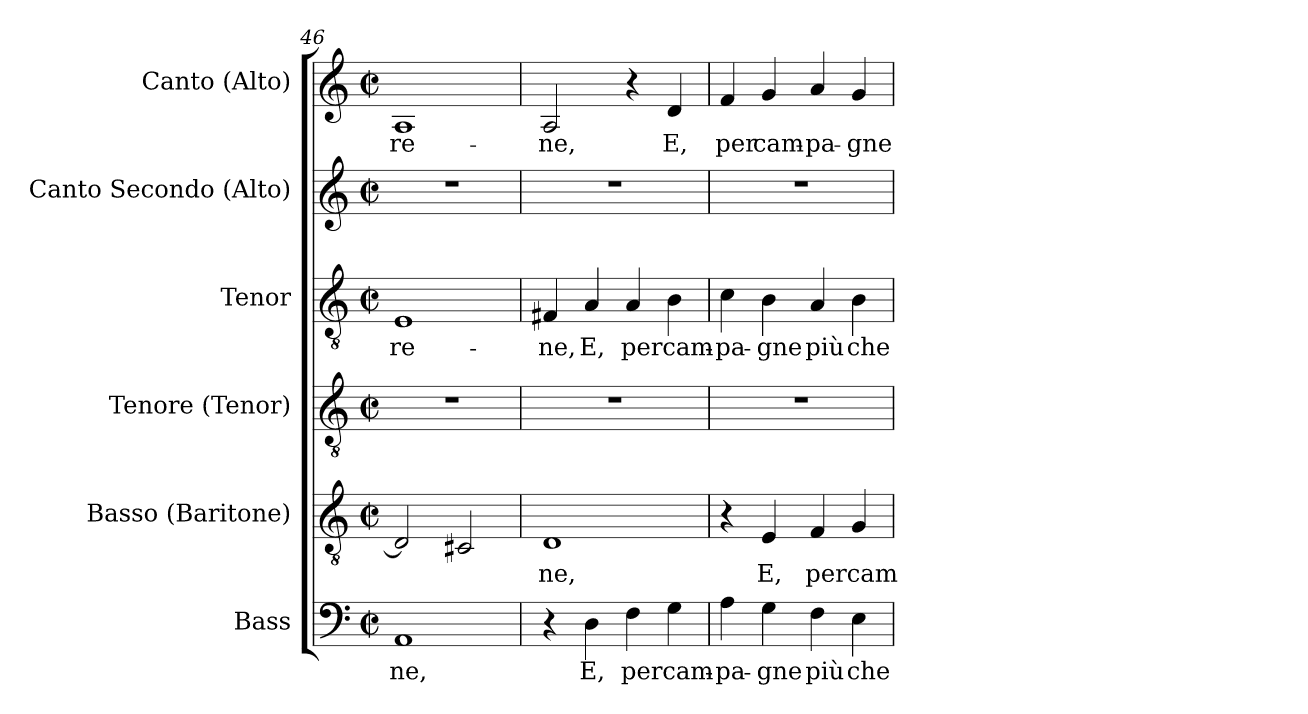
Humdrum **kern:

**kern	**text	**kern	**text	**kern	**kern	**text	**kern	**kern	**text
*part6	*part6	*part5	*part5	*part4	*part3	*part3	*part2	*part1	*part1
*staff6	*staff6	*staff5	*staff5	*staff4	*staff3	*staff3	*staff2	*staff1	*staff1
*I"Bass	*	*I"Basso (Baritone)	*	*I"Tenore (Tenor)	*I"Tenor	*	*I"Canto Secondo (Alto)	*I"Canto (Alto)	*
*I'B.	*	*I'Bar.	*	*I'T.	*I'T.	*	*I'A.	*I'A.	*
*clefF4	*	*clefGv2	*	*clefGv2	*clefGv2	*	*clefG2	*clefG2	*
*	*	*ITrd7c12	*	*ITrd7c12	*ITrd7c12	*	*	*	*
*k[]	*	*k[]	*	*k[]	*k[]	*	*k[]	*k[]	*
*C:	*	*C:	*	*C:	*C:	*	*C:	*C:	*
*M2/2	*	*M2/2	*	*M2/2	*M2/2	*	*M2/2	*M2/2	*
*met(c|)	*	*met(c|)	*	*met(c|)	*met(c|)	*	*met(c|)	*met(c|)	*
=46	=46	=46	=46	=46	=46	=46	=46	=46	=46
!	!LO:LY:b:color=#000000	!	!	!	!	!	!	!	!
!	!	!	!	!	!	!LO:LY:b:color=#000000	!	!	!
!	!	!	!	!	!	!	!	!	!LO:LY:b:color=#000000
1AAi	-ne,	2DDi/]	.	1r	1EEi	-re-	1r	1Ai	-re-
.	.	2CC#Xi/	.	.	.	.	.	.	.
!!LO:PB:g=z
=47	=47	=47	=47	=47	=47	=47	=47	=47	=47
!	!	!	!LO:LY:b:color=#000000	!	!	!	!	!	!
!	!	!	!	!	!	!LO:LY:b:color=#000000	!	!	!
!	!	!	!	!	!	!	!	!	!LO:LY:b:color=#000000
4r	.	1DDi	-ne,	1r	4FF#Xi/	-ne,	1r	2Ai/	-ne,
!	!LO:LY:b:color=#000000	!	!	!	!	!	!	!	!
!	!	!	!	!	!	!LO:LY:b:color=#000000	!	!	!
4Di\	E,	.	.	.	4AAi/	E,	.	.	.
!	!LO:LY:b:color=#000000	!	!	!	!	!	!	!	!
!	!	!	!	!	!	!LO:LY:b:color=#000000	!	!	!
4Fi\	per	.	.	.	4AAi/	per	.	4r	.
!	!LO:LY:b:color=#000000	!	!	!	!	!	!	!	!
!	!	!	!	!	!	!LO:LY:b:color=#000000	!	!	!
!	!	!	!	!	!	!	!	!	!LO:LY:b:color=#000000
4Gi\	cam-	.	.	.	4BBi\	cam-	.	4di/	E,
=48	=48	=48	=48	=48	=48	=48	=48	=48	=48
!	!LO:LY:b:color=#000000	!	!	!	!	!	!	!	!
!	!	!	!	!	!	!LO:LY:b:color=#000000	!	!	!
!	!	!	!	!	!	!	!	!	!LO:LY:b:color=#000000
4Ai\	-pa-	4r	.	1r	4Ci\	-pa-	1r	4fi/	per
!	!LO:LY:b:color=#000000	!	!	!	!	!	!	!	!
!	!	!	!LO:LY:b:color=#000000	!	!	!	!	!	!
!	!	!	!	!	!	!LO:LY:b:color=#000000	!	!	!
!	!	!	!	!	!	!	!	!	!LO:LY:b:color=#000000
4Gi\	-gne	4EEi/	E,	.	4BBi\	-gne	.	4gi/	cam-
!	!LO:LY:b:color=#000000	!	!	!	!	!	!	!	!
!	!	!	!LO:LY:b:color=#000000	!	!	!	!	!	!
!	!	!	!	!	!	!LO:LY:b:color=#000000	!	!	!
!	!	!	!	!	!	!	!	!	!LO:LY:b:color=#000000
4Fi\	più	4FFi/	per	.	4AAi/	più	.	4ai/	-pa-
!	!LO:LY:b:color=#000000	!	!	!	!	!	!	!	!
!	!	!	!LO:LY:b:color=#000000	!	!	!	!	!	!
!	!	!	!	!	!	!LO:LY:b:color=#000000	!	!	!
!	!	!	!	!	!	!	!	!	!LO:LY:b:color=#000000
4Ei\	che	4GGi/	cam-	.	4BBi\	che	.	4gi/	-gne
=	=	=	=	=	=	=	=	=	=
*-	*-	*-	*-	*-	*-	*-	*-	*-	*-
